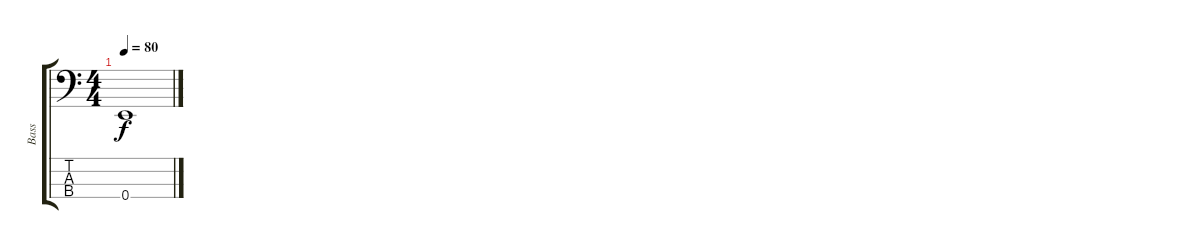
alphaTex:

\track ("Bass" "Bass") {instrument electricbassfinger}
\staff {score tabs}
\tuning (G2 D2 A1 E1) {hide}
\ts (4 4)
\tempo 80
\clef f4
\ks c
0.4.1{dy f}
